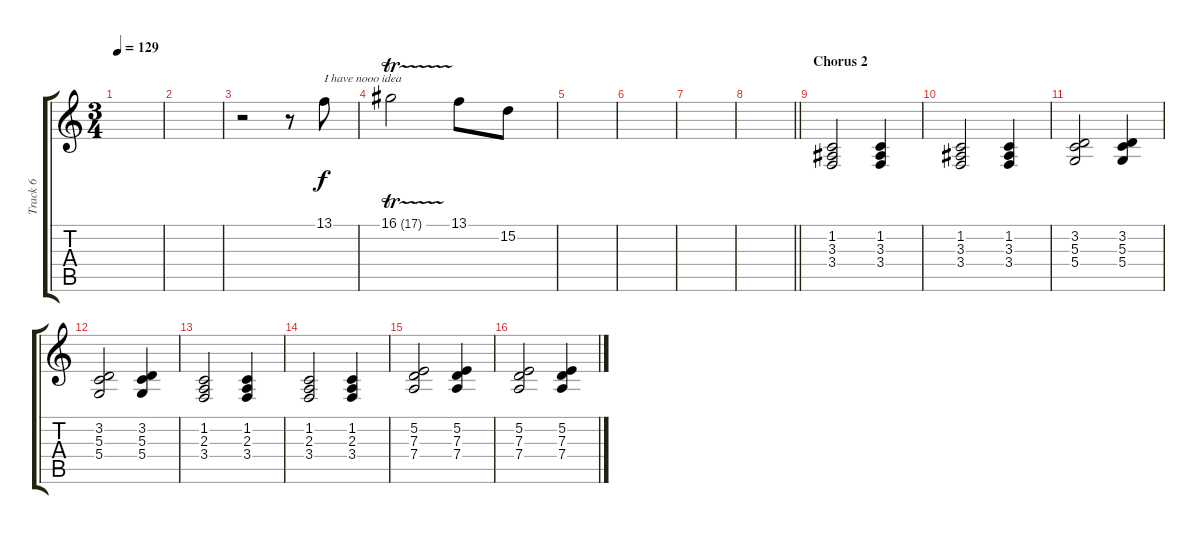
\track ("Track 6" "Track 6") {instrument acousticgrandpiano}
\staff {score tabs}
\tuning (E4 B3 G3 D3 A2 E2) {hide}
\ts (3 4)
\tempo 129
\clef g2
\ks c
|
|
r.2 r.8 13.1.8{txt "I have nooo idea"} |
16.1{tr (17 16)}.2 13.1.8 15.2.8 |
|
|
|
\barLineRight lightlight
|
\section ("" "Chorus 2")
(1.2 3.3 3.4).2 (1.2 3.3 3.4).4 |
(1.2 3.3 3.4).2 (1.2 3.3 3.4).4 |
(3.2 5.3 5.4).2 (3.2 5.3 5.4).4 |
(3.2 5.3 5.4).2 (3.2 5.3 5.4).4 |
(1.2 2.3 3.4).2 (1.2 2.3 3.4).4 |
(1.2 2.3 3.4).2 (1.2 2.3 3.4).4 |
(5.2 7.3 7.4).2 (5.2 7.3 7.4).4 |
(5.2 7.3 7.4).2 (5.2 7.3 7.4).4
